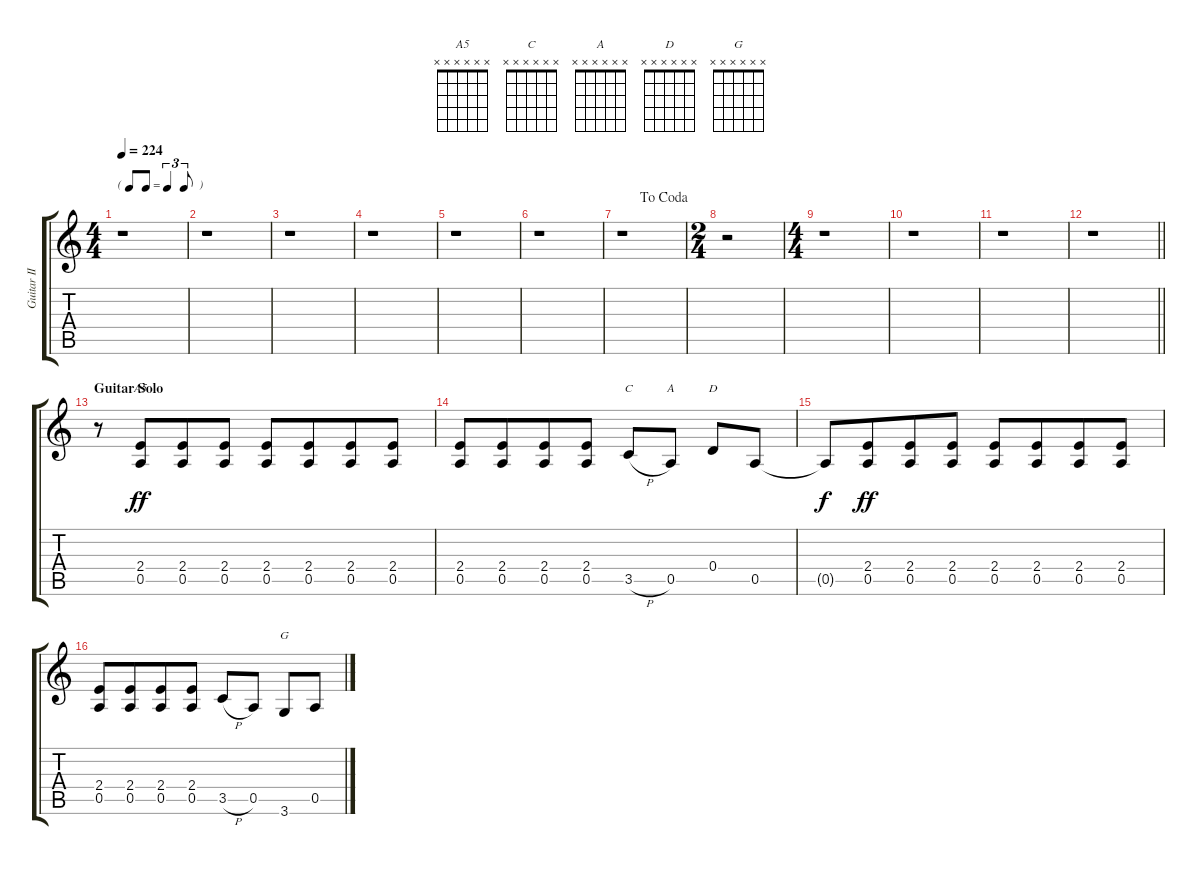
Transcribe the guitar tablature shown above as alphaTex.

\track ("Guitar II" "Guitar II") {instrument distortionguitar}
\staff {score tabs}
\tuning (E4 B3 G3 D3 A2 E2) {hide}
\chord ("A5" x x x x x x)
\chord ("C" x x x x x x)
\chord ("A" x x x x x x)
\chord ("D" x x x x x x)
\chord ("G" x x x x x x)
\ts (4 4)
\tf triplet8th
\tempo 224
\clef g2
\ks c
r.1{dy ff} |
r.1 |
r.1 |
r.1 |
r.1 |
r.1 |
\jump dacoda
r.1 |
\ts (2 4)
r.2 |
\ts (4 4)
r.1 |
r.1 |
r.1 |
\barLineRight lightlight
r.1 |
\section ("" "Guitar Solo")
r.8 (2.4 0.5).8{ch "A5" beam merge} (2.4 0.5).8 (2.4 0.5).8 (2.4 0.5).8 (2.4 0.5).8{beam merge} (2.4 0.5).8 (2.4 0.5).8 |
(2.4 0.5).8 (2.4 0.5).8{beam merge} (2.4 0.5).8 (2.4 0.5).8 3.5{h}.8{ch "C"} 0.5.8{ch "A"} 0.4.8{ch "D"} 0.5.8 |
0.5{t}.8{dy f} (2.4 0.5).8{dy ff beam merge} (2.4 0.5).8 (2.4 0.5).8 (2.4 0.5).8 (2.4 0.5).8{beam merge} (2.4 0.5).8 (2.4 0.5).8 |
(2.4 0.5).8 (2.4 0.5).8{beam merge} (2.4 0.5).8 (2.4 0.5).8 3.5{h}.8 0.5.8 3.6.8{ch "G"} 0.5.8
